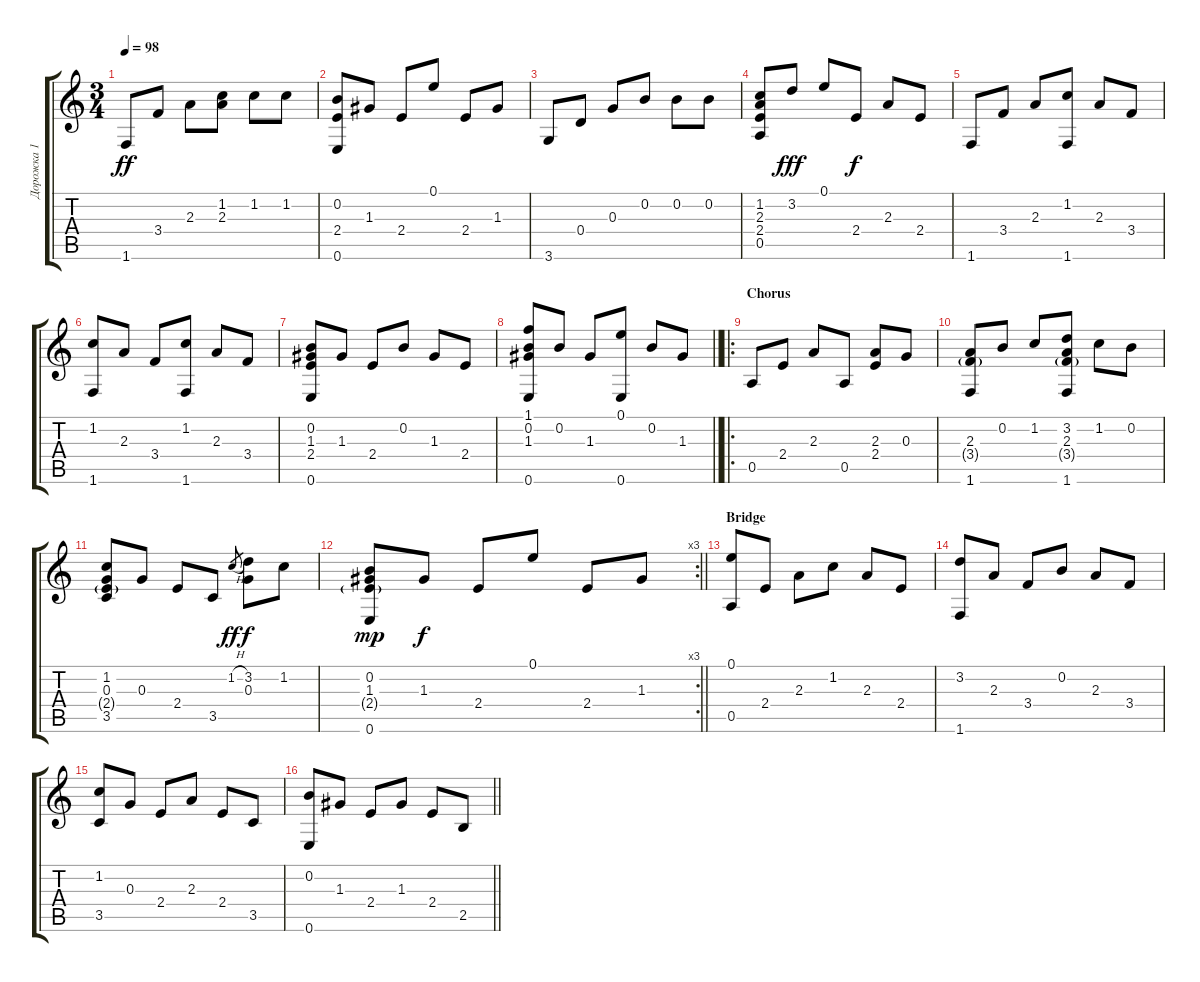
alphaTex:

\track ("Дорожка 1" "Дорожка 1") {instrument acousticguitarnylon}
\staff {score tabs}
\tuning (E4 B3 G3 D3 A2 E2) {hide}
\ts (3 4)
\tempo 98
\clef g2
\ks c
1.6.8{dy ff} 3.4.8 2.3.8 (1.2 2.3).8 1.2.8 1.2.8 |
(0.2 2.4 0.6).8 1.3.8 2.4.8 0.1.8 2.4.8 1.3.8 |
3.6.8 0.4.8 0.3.8 0.2.8 0.2.8 0.2.8 |
(1.2 2.3 2.4 0.5).8 3.2.8{dy fff} 0.1.8 2.4.8{dy f} 2.3.8 2.4.8 |
1.6.8 3.4.8 2.3.8 (1.2 1.6).8 2.3.8 3.4.8 |
(1.2 1.6).8 2.3.8 3.4.8 (1.2 1.6).8 2.3.8 3.4.8 |
(0.2 1.3 2.4 0.6).8 1.3.8 2.4.8 0.2.8 1.3.8 2.4.8 |
\barLineRight lightlight
(1.1 0.2 1.3 0.6).8 0.2.8 1.3.8 (0.1 0.6).8 0.2.8 1.3.8 |
\ro
\section ("" "Chorus")
0.5.8 2.4.8 2.3.8 0.5.8 (2.3 2.4).8 0.3.8 |
(2.3 3.4{g} 1.6).8 0.2.8 1.2.8 (3.2 2.3 3.4{g} 1.6).8 1.2.8 0.2.8 |
(1.2 0.3 2.4{g} 3.5).8 0.3.8 2.4.8 3.5.8 1.2{h}.8{gr dy ff} (3.2 0.3).8{dy f} 1.2.8 |
\rc 3
\barLineRight lightlight
(0.2 1.3 2.4{g} 0.6).8{dy mp} 1.3.8{dy f} 2.4.8 0.1.8 2.4.8 1.3.8 |
\section ("" "Bridge")
(0.1 0.5).8 2.4.8 2.3.8 1.2.8 2.3.8 2.4.8 |
(3.2 1.6).8 2.3.8 3.4.8 0.2.8 2.3.8 3.4.8 |
(1.2 3.5).8 0.3.8 2.4.8 2.3.8 2.4.8 3.5.8 |
\barLineRight lightlight
(0.2 0.6).8 1.3.8 2.4.8 1.3.8 2.4.8 2.5.8
